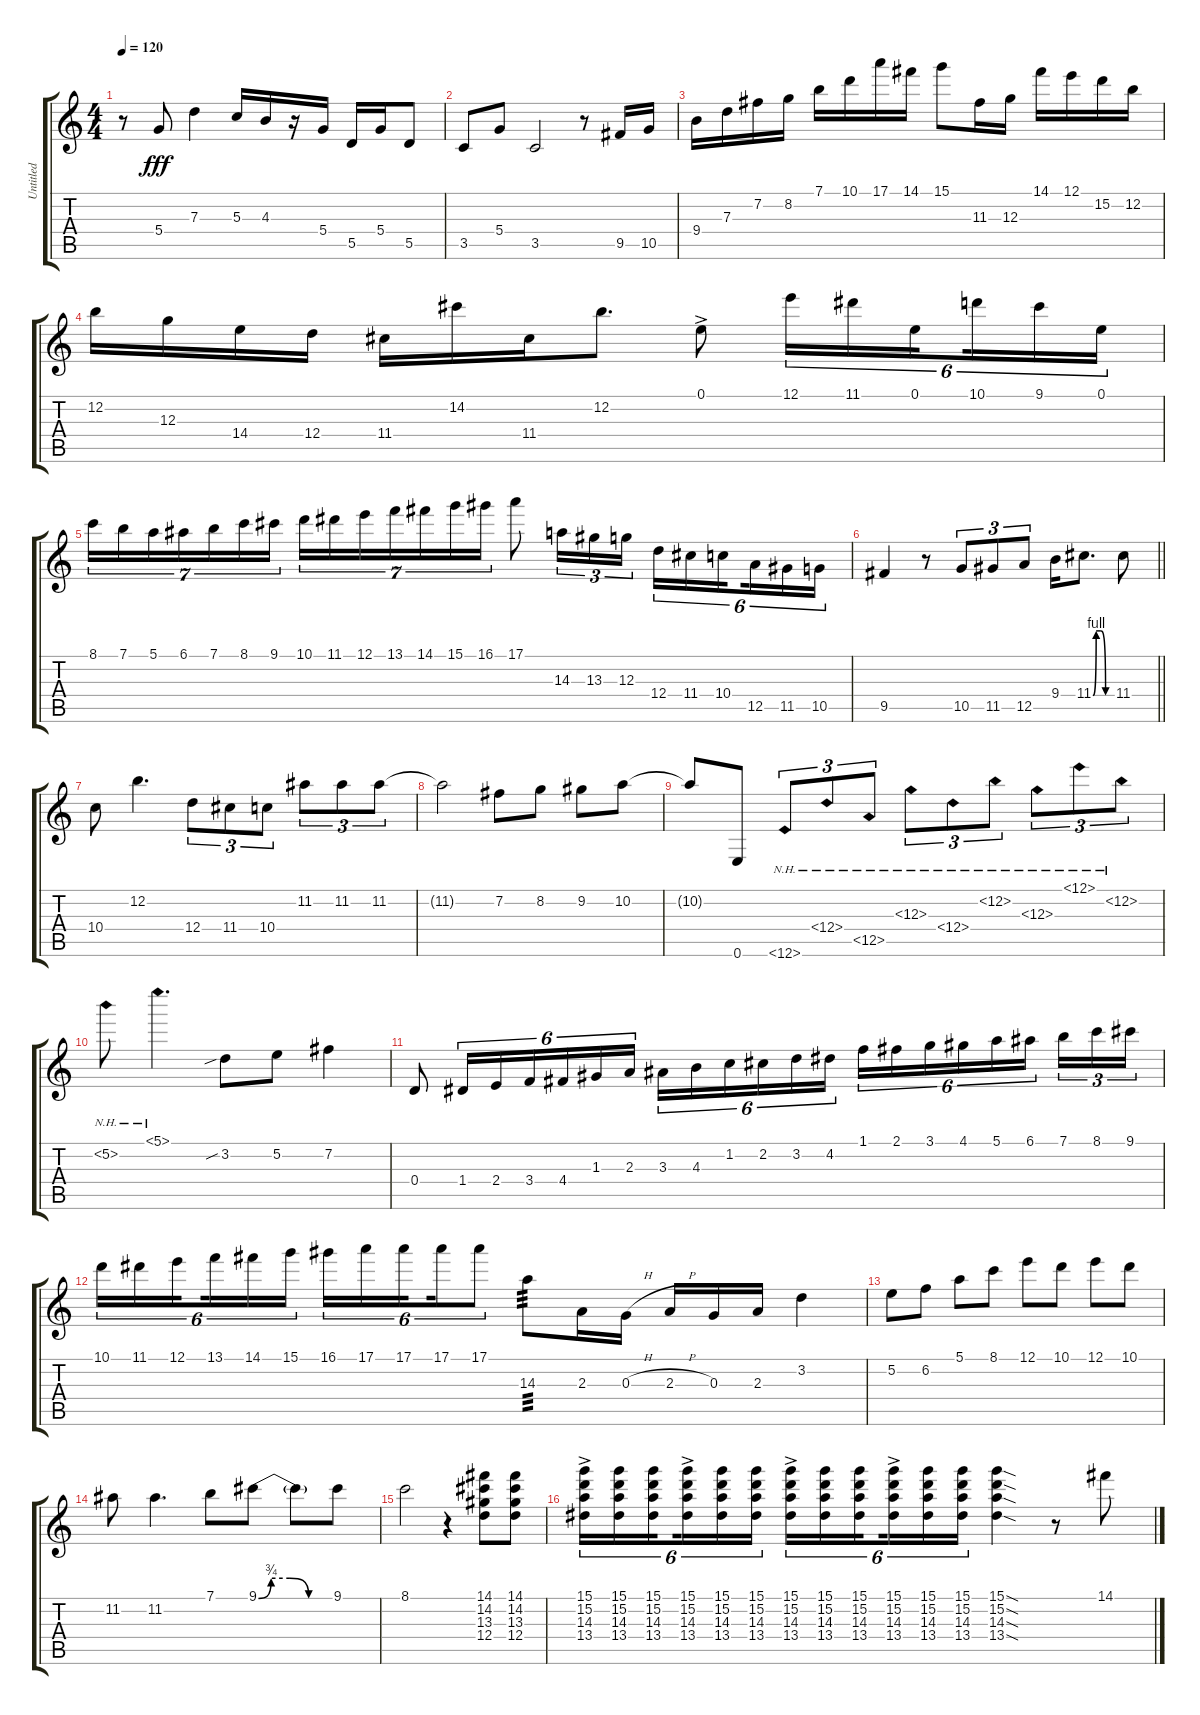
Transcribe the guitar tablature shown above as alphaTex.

\track ("Untitled" "Untitled") {instrument acousticguitarsteel}
\staff {score tabs}
\tuning (E4 B3 G3 D3 A2 E2) {hide}
\ts (4 4)
\tempo 120
\clef g2
\ks c
r.8{dy fff} 5.4.8 7.3.4 5.3.16 4.3.16 r.16 5.4.16 5.5.16 5.4.16 5.5.8 |
3.5.8 5.4.8 3.5.2 r.8 9.5.16 10.5.16 |
9.4.16 7.3.16 7.2.16 8.2.16 7.1.16 10.1.16 17.1.16 14.1.16 15.1.8 11.3.16 12.3.16 14.1.16 12.1.16 15.2.16 12.2.16 |
12.2.16 12.3.16 14.4.16 12.4.16 11.4.16 14.2.16 11.4.16 12.2.8{d} 0.1{ac}.8 12.1.16{tu (6 4)} 11.1.16{tu (6 4)} 0.1.16{tu (6 4) beam splitsecondary} 10.1.16{tu (6 4)} 9.1.16{tu (6 4)} 0.1.16{tu (6 4)} |
8.1.16{tu (7 4)} 7.1.16{tu (7 4)} 5.1.16{tu (7 4)} 6.1.16{tu (7 4)} 7.1.16{tu (7 4)} 8.1.16{tu (7 4)} 9.1.16{tu (7 4)} 10.1.16{tu (7 4)} 11.1.16{tu (7 4)} 12.1.16{tu (7 4)} 13.1.16{tu (7 4)} 14.1.16{tu (7 4)} 15.1.16{tu (7 4)} 16.1.16{tu (7 4)} 17.1.8 14.3.16{tu (3 2)} 13.3.16{tu (3 2)} 12.3.16{tu (3 2)} 12.4.16{tu (6 4)} 11.4.16{tu (6 4)} 10.4.16{tu (6 4) beam splitsecondary} 12.5.16{tu (6 4)} 11.5.16{tu (6 4)} 10.5.16{tu (6 4)} |
\barLineRight lightlight
9.5.4 r.8 10.5.8{tu (3 2)} 11.5.8{tu (3 2)} 12.5.8{tu (3 2)} 9.4.16 11.4{be (custom 0 0 10 4 25 4 40 0 60 0)}.8{d} 11.4.8 |
10.4.8 12.2.4{d} 12.4.8{tu (3 2)} 11.4.8{tu (3 2)} 10.4.8{tu (3 2)} 11.2.8{tu (3 2)} 11.2.8{tu (3 2)} 11.2.8{tu (3 2)} |
11.2{t}.2 7.2.8 8.2.8 9.2.8 10.2.8 |
10.2{t}.8 0.6.8 12.6{nh}.8{tu (3 2)} 12.4{nh}.8{tu (3 2)} 12.5{nh}.8{tu (3 2)} 12.3{nh}.8{tu (3 2)} 12.4{nh}.8{tu (3 2)} 12.2{nh}.8{tu (3 2)} 12.3{nh}.8{tu (3 2)} 12.1{nh}.8{tu (3 2)} 12.2{nh}.8{tu (3 2)} |
5.2{nh}.8 5.1{nh}.4{d} 3.2{sib}.8 5.2.8 7.2.4 |
0.4.8 1.4.16{tu (6 4)} 2.4.16{tu (6 4)} 3.4.16{tu (6 4)} 4.4.16{tu (6 4)} 1.3.16{tu (6 4)} 2.3.16{tu (6 4) beam splitsecondary} 3.3.16{tu (6 4)} 4.3.16{tu (6 4)} 1.2.16{tu (6 4)} 2.2.16{tu (6 4)} 3.2.16{tu (6 4)} 4.2.16{tu (6 4) beam splitsecondary} 1.1.16{tu (6 4)} 2.1.16{tu (6 4)} 3.1.16{tu (6 4)} 4.1.16{tu (6 4)} 5.1.16{tu (6 4)} 6.1.16{tu (6 4) beam splitsecondary} 7.1.16{tu (3 2)} 8.1.16{tu (3 2)} 9.1.16{tu (3 2)} |
10.1.16{tu (6 4)} 11.1.16{tu (6 4)} 12.1.16{tu (6 4) beam splitsecondary} 13.1.16{tu (6 4)} 14.1.16{tu (6 4)} 15.1.16{tu (6 4)} 16.1.16{tu (6 4)} 17.1.16{tu (6 4)} 17.1.16{tu (6 4) beam splitsecondary} 17.1.16{tu (6 4)} 17.1.8{tu (6 4)} 14.3.8{tp 3} 2.3.16 0.3{h}.16 2.3{h}.16 0.3.16 2.3.16 3.2.4 |
5.2.8 6.2.8 5.1.8 8.1.8 12.1.8 10.1.8 12.1.8 10.1.8 |
11.2.8 11.2.4{d} 7.1.8 9.1{be (custom 0 0 10 3 25 3 40 0 60 0)}.8 9.1{t}.8 9.1.8 |
8.1.2 r.4 (14.1 14.2 13.3 12.4).8 (14.1 14.2 13.3 12.4).8 |
(15.1{ac} 15.2{ac} 14.3{ac} 13.4{ac}).16{tu (6 4)} (15.1 15.2 14.3 13.4).16{tu (6 4)} (15.1 15.2 14.3 13.4).16{tu (6 4) beam splitsecondary} (15.1{ac} 15.2{ac} 14.3{ac} 13.4{ac}).16{tu (6 4)} (15.1 15.2 14.3 13.4).16{tu (6 4)} (15.1 15.2 14.3 13.4).16{tu (6 4)} (15.1{ac} 15.2{ac} 14.3{ac} 13.4{ac}).16{tu (6 4)} (15.1 15.2 14.3 13.4).16{tu (6 4)} (15.1 15.2 14.3 13.4).16{tu (6 4) beam splitsecondary} (15.1{ac} 15.2{ac} 14.3{ac} 13.4{ac}).16{tu (6 4)} (15.1 15.2 14.3 13.4).16{tu (6 4)} (15.1 15.2 14.3 13.4).16{tu (6 4)} (15.1{sod} 15.2{sod} 14.3{sod} 13.4{sod}).4 r.8 14.1.8
